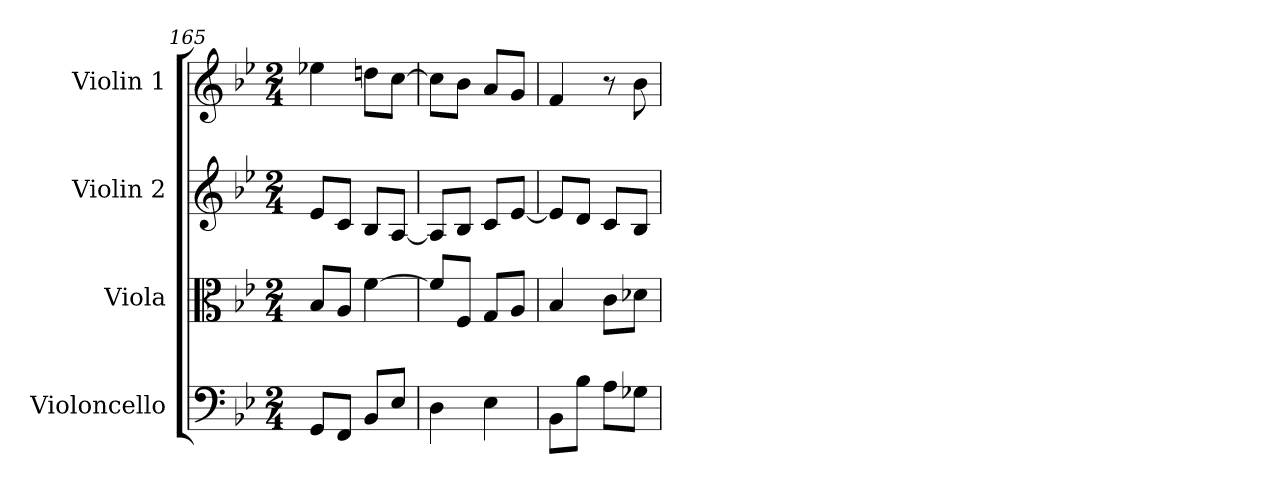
**kern	**kern	**kern	**kern
*part4	*part3	*part2	*part1
*staff4	*staff3	*staff2	*staff1
*I"Violoncello	*I"Viola	*I"Violin 2	*I"Violin 1
*I'Vc	*I'Vla	*I'Vln	*I'Vln
*clefF4	*clefC3	*clefG2	*clefG2
*k[b-e-]	*k[b-e-]	*k[b-e-]	*k[b-e-]
*M2/4	*M2/4	*M2/4	*M2/4
=165	=165	=165	=165
8GG/L	8B-/L	8e-/L	4ee-X\
8FF/J	8A/J	8c/J	.
8BB-/L	[4f\	8B-/L	8ddn\L
8E-/J	.	[8A/J	[8cc\J
=166	=166	=166	=166
4D\	8f/L]	8A/L]	8cc\L]
.	8F/J	8B-/J	8b-\J
4E-\	8G/L	8c/L	8a/L
.	8A/J	[8e-/J	8g/J
=167	=167	=167	=167
8BB-\L	4B-/	8e-/L]	4f/
8B-\J	.	8d/J	.
8A\L	8c\L	8c/L	8r
8G-X\J	8d-X\J	8B-/J	8b-\
=	=	=	=
*-	*-	*-	*-
